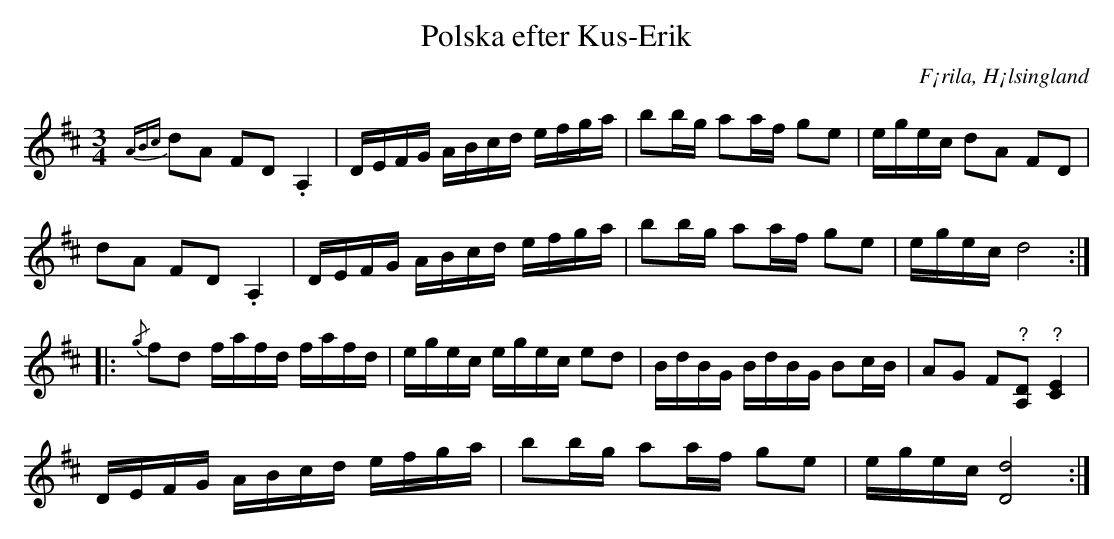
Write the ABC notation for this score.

X:1
T: Polska efter Kus-Erik
O: F¡rila, H¡lsingland
M: 3/4
L: 1/16
K: D
{ABc}d2A2 F2D2 .A,4 | DEFG ABcd efga | b2bg a2af g2e2 | egec d2A2 F2D2 |
d2A2 F2D2 .A,4 | DEFG ABcd efga | b2bg a2af g2e2 | egec d8 ::
{/g}f2d2 fafd fafd | egec egec e2d2 | BdBG BdBG B2cB | A2G2 F2"^?"[DA,]2 "^?"[EC]4 |
DEFG ABcd efga | b2bg a2af g2e2 | egec [dD]8 :|
